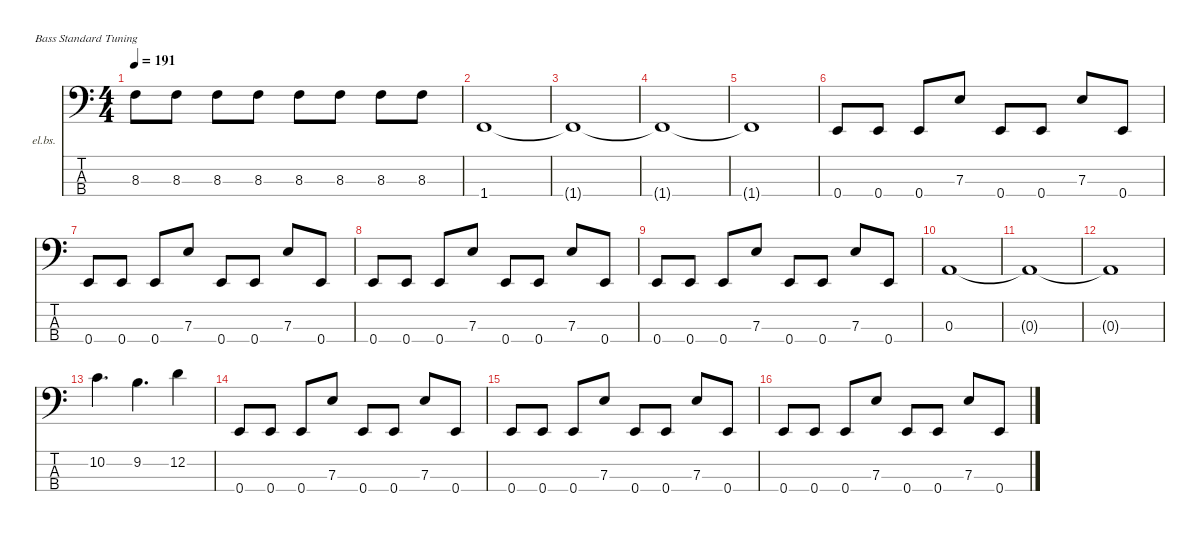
\defaultSystemsLayout 4
\hideDynamics
\bracketExtendMode nobrackets
\firstSystemTrackNameOrientation horizontal
\otherSystemsTrackNameOrientation horizontal
\track ("Bass" "el.bs.") {instrument electricbassfinger}
\staff {score tabs}
\tuning (G2 D2 A1 E1)
\ts (4 4)
\tempo 191
\clef f4
\ks c
8.3{t}.8{dy f beam Down} 8.3.8{beam Down} 8.3.8{beam Down} 8.3.8{beam Down} 8.3.8{beam Down} 8.3.8{beam Down} 8.3.8{beam Down} 8.3.8{beam Down} |
1.4.1{beam Up} |
1.4{t}.1{beam Up} |
1.4{t}.1{beam Up} |
1.4{t}.1{beam Up} |
0.4.8{beam Up} 0.4.8{beam Up} 0.4.8{beam Up} 7.3.8{beam Up} 0.4.8{beam Up} 0.4.8{beam Up} 7.3.8{beam Up} 0.4.8{beam Up} |
0.4.8{beam Up} 0.4.8{beam Up} 0.4.8{beam Up} 7.3.8{beam Up} 0.4.8{beam Up} 0.4.8{beam Up} 7.3.8{beam Up} 0.4.8{beam Up} |
0.4.8{beam Up} 0.4.8{beam Up} 0.4.8{beam Up} 7.3.8{beam Up} 0.4.8{beam Up} 0.4.8{beam Up} 7.3.8{beam Up} 0.4.8{beam Up} |
0.4.8{beam Up} 0.4.8{beam Up} 0.4.8{beam Up} 7.3.8{beam Up} 0.4.8{beam Up} 0.4.8{beam Up} 7.3.8{beam Up} 0.4.8{beam Up} |
0.3.1{beam Up} |
0.3{t}.1{beam Up} |
0.3{t}.1{beam Up} |
10.2.4{d beam Down} 9.2.4{d beam Down} 12.2.4{beam Down} |
0.4.8{beam Up} 0.4.8{beam Up} 0.4.8{beam Up} 7.3.8{beam Up} 0.4.8{beam Up} 0.4.8{beam Up} 7.3.8{beam Up} 0.4.8{beam Up} |
0.4.8{beam Up} 0.4.8{beam Up} 0.4.8{beam Up} 7.3.8{beam Up} 0.4.8{beam Up} 0.4.8{beam Up} 7.3.8{beam Up} 0.4.8{beam Up} |
0.4.8{beam Up} 0.4.8{beam Up} 0.4.8{beam Up} 7.3.8{beam Up} 0.4.8{beam Up} 0.4.8{beam Up} 7.3.8{beam Up} 0.4.8{beam Up}
